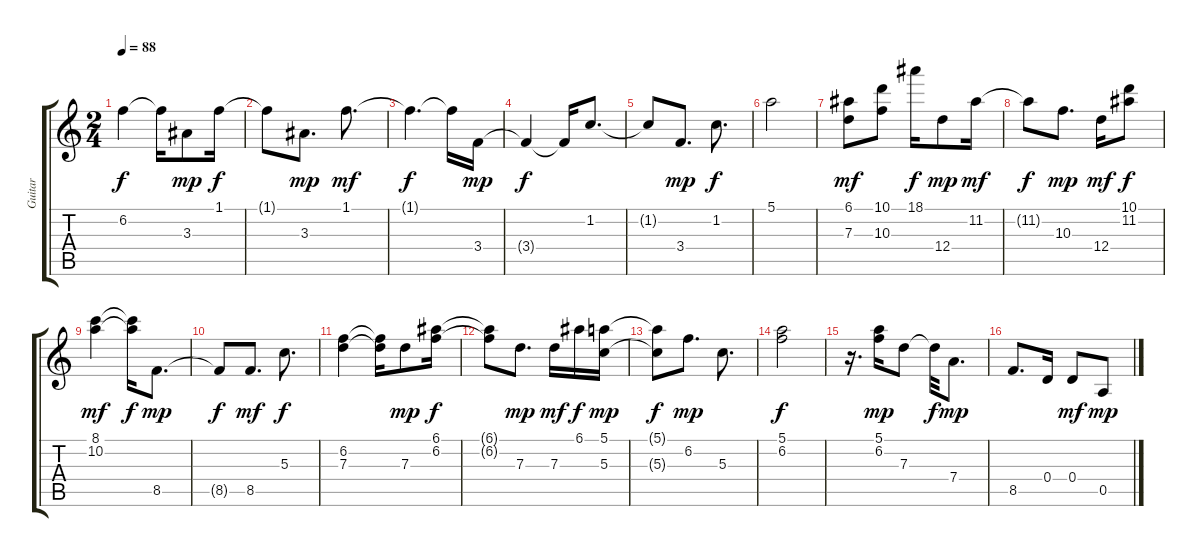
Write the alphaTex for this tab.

\track ("Guitar" "Guitar") {instrument acousticguitarnylon}
\staff {score tabs}
\tuning (E4 B3 G3 D3 A2 E2) {hide}
\ts (2 4)
\tempo 88
\clef g2
\ks c
6.2{t}.4{dy f} 6.2{t}.16 3.3.8{dy mp} 1.1.16{dy f} |
1.1{t}.8 3.3.8{d dy mp} 1.1.8{d dy mf} |
1.1{t}.4{d dy f} 1.1{t}.16 3.4.16{dy mp} |
3.4{t}.4{dy f} 3.4{t}.16 1.2.8{d} |
1.2{t}.8 3.4.8{d dy mp} 1.2.8{d dy f} |
5.1.2 |
(6.1 7.3).8{dy mf} (10.1 10.3).8 18.1.16{dy f} 12.4.8{dy mp} 11.2.16{dy mf} |
11.2{t}.8{dy f} 10.3.8{d dy mp} 12.4.16{dy mf} (10.1 11.2).8{dy f} |
(8.1 10.2).4{dy mf} (8.1{t} 10.2{t}).16{dy f} 8.5.8{d dy mp} |
8.5{t}.8{dy f} 8.5.8{d dy mf} 5.3.8{d dy f} |
(6.2 7.3).4 (6.2{t} 7.3{t}).16 7.3.8{dy mp} (6.1 6.2).16{dy f} |
(6.1{t} 6.2{t}).8 7.3.8{d dy mp} 7.3.16{dy mf} 6.1.16{dy f} (5.1 5.3).16{dy mp} |
(5.1{t} 5.3{t}).8{dy f} 6.2.8{d dy mp} 5.3.8{d} |
(5.1 6.2).2{dy f} |
r.16{d} (5.1 6.2).16{dy mp} 7.3.8 7.3{t}.32{dy f} 7.4.8{d dy mp} |
8.5.8{d} 0.4.16 0.4.8{dy mf} 0.5.8{dy mp}
